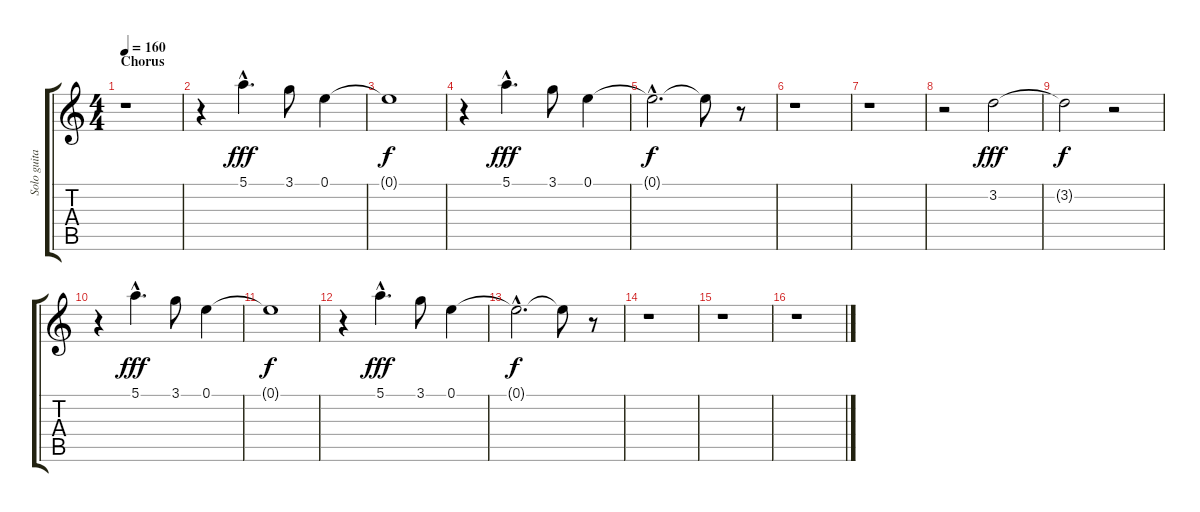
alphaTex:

\track ("Solo guitar" "Solo guita") {instrument distortionguitar}
\staff {score tabs}
\tuning (E4 B3 G3 D3 A2 E2) {hide}
\ts (4 4)
\section ("" "Chorus")
\tempo 160
\clef g2
\ks c
r.1{dy fff} |
r.4 5.1{hac}.4{d} 3.1.8 0.1.4 |
0.1{t}.1{dy f} |
r.4 5.1{hac}.4{d dy fff} 3.1.8 0.1.4 |
0.1{hac t}.2{d dy f} 0.1{t}.8 r.8 |
r.1 |
r.1 |
r.2 3.2.2{dy fff} |
3.2{t}.2{dy f} r.2 |
r.4 5.1{hac}.4{d dy fff} 3.1.8 0.1.4 |
0.1{t}.1{dy f} |
r.4 5.1{hac}.4{d dy fff} 3.1.8 0.1.4 |
0.1{hac t}.2{d dy f} 0.1{t}.8 r.8 |
r.1 |
r.1 |
r.1
